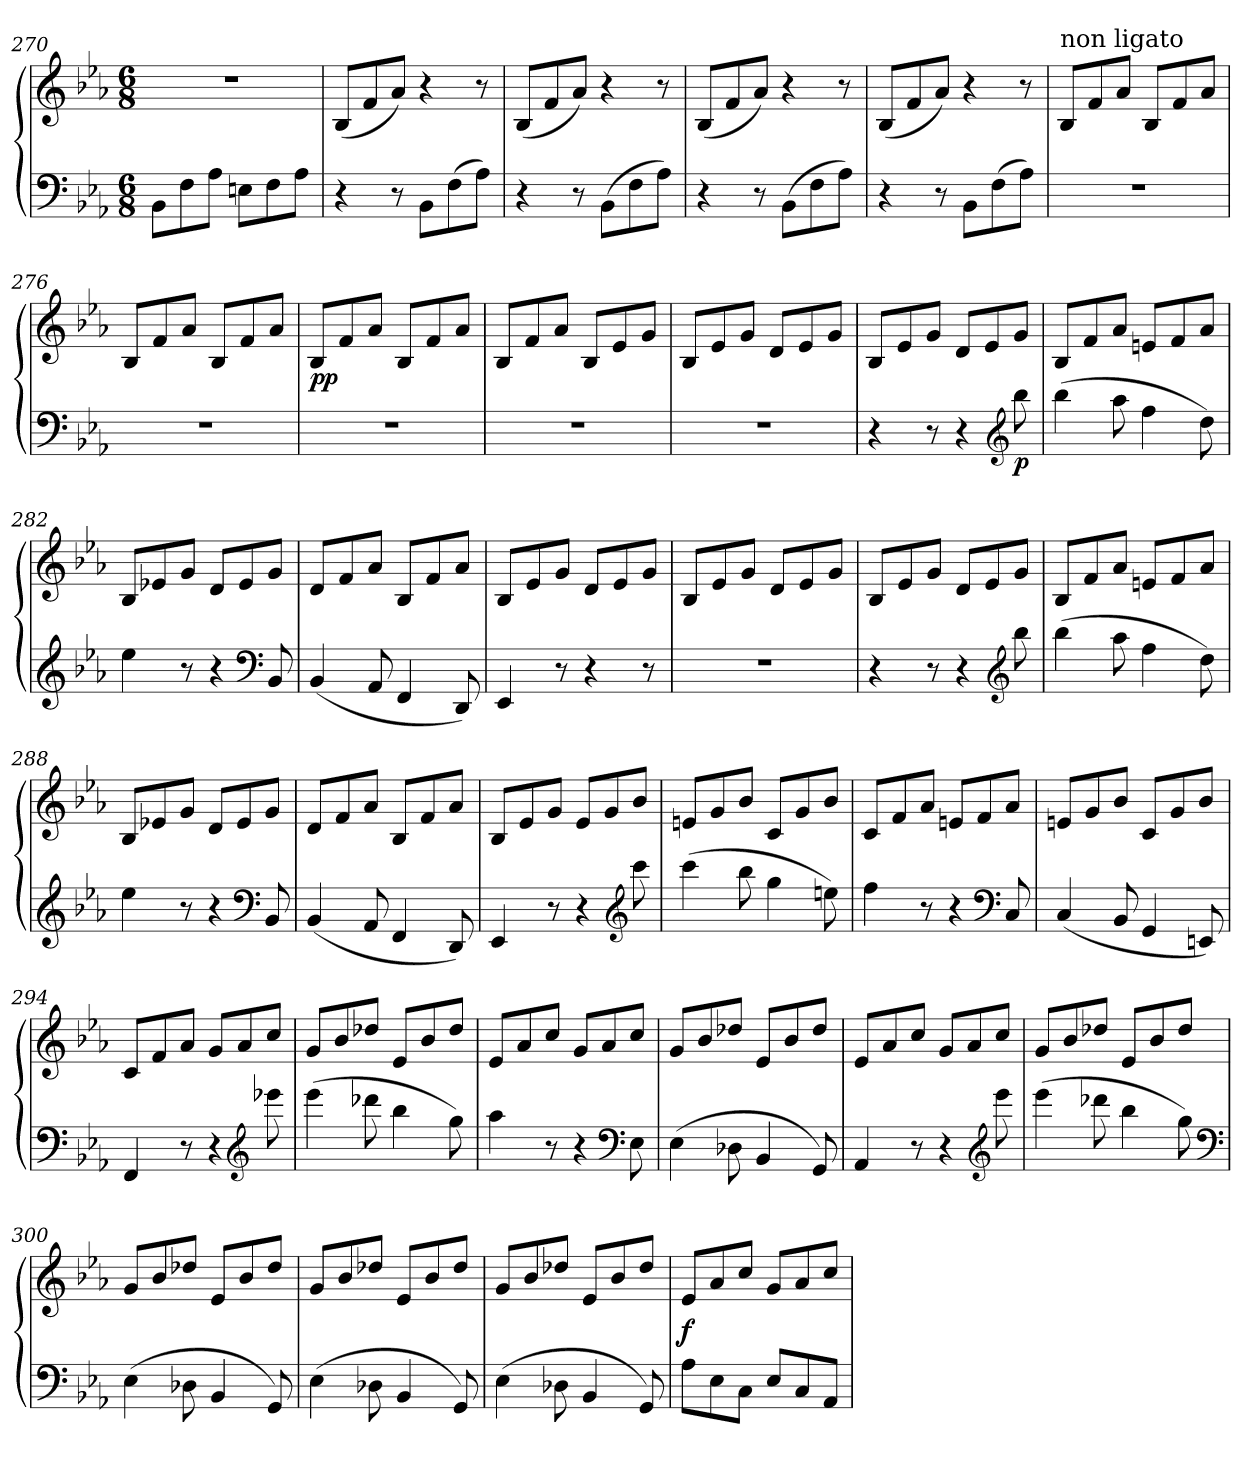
**kern	**kern	**dynam
*part1	*part1	*part1
*staff2	*staff1	*staff1/2
*clefF4	*clefG2	*
*k[b-e-a-]	*k[b-e-a-]	*
*M6/8	*M6/8	*
=270	=270	=270
8BB-\L	2.rdd	.
8F\	.	.
8A-\J	.	.
8En\L	.	.
8F\	.	.
8A-\J	.	.
!!LO:LB:g=z
=271	=271	=271
4r	(<8B-/L	.
.	8f/	.
8r	8a-/J)	.
8BB-\L	4r	cresc.
(>8F\	.	.
8A-\J)	8r	.
=272	=272	=272
4r	(<8B-/L	.
.	8f/	.
8r	8a-/J)	.
(>8BB-\L	4r	.
8F\	.	.
8A-\J)	8r	.
=273	=273	=273
4r	(<8B-/L	.
.	8f/	.
8r	8a-/J)	.
(>8BB-\L	4r	.
8F\	.	.
8A-\J)	8r	.
=274	=274	=274
4r	(<8B-/L	.
.	8f/	.
8r	8a-/J)	.
8BB-\L	4r	.
(>8F\	.	.
8A-\J)	8r	.
=275	=275	=275
!	!LO:TX:a:t=non ligato	!
2.rF	8B-/L	decresc.
.	8f/	.
.	8a-/J	.
.	8B-/L	.
.	8f/	.
.	8a-/J	.
=276	=276	=276
2.rF	8B-/L	.
.	8f/	.
.	8a-/J	.
.	8B-/L	.
.	8f/	.
.	8a-/J	.
=277	=277	=277
2.rF	8B-/L	pp
.	8f/	.
.	8a-/J	.
.	8B-/L	.
.	8f/	.
.	8a-/J	.
!!LO:LB:g=z
=278	=278	=278
2.rF	8B-/L	.
.	8f/	.
.	8a-/J	.
.	8B-/L	.
.	8e-/	.
.	8g/J	.
=279	=279	=279
2.rF	8B-/L	.
.	8e-/	.
.	8g/J	.
.	8d/L	.
.	8e-/	.
.	8g/J	.
=280	=280	=280
4r	8B-/L	.
.	8e-/	.
8r	8g/J	.
4r	8d/L	.
.	8e-/	.
*clefG2	*	*
!	!	!LO:DY:b=2
8bb-\	8g/J	p
=281	=281	=281
(>4bb-\	8B-/L	.
.	8f/	.
8aa-\	8a-/J	.
4ff\	8en/L	.
.	8f/	.
8dd\)	8a-/J	.
=282	=282	=282
4ee-\	8B-/L	.
.	8e-X/	.
8r	8g/J	.
4r	8d/L	.
.	8e-/	.
*clefF4	*	*
8BB-/	8g/J	.
=283	=283	=283
(<4BB-/	8d/L	.
.	8f/	.
8AA-/	8a-/J	.
4FF/	8B-/L	.
.	8f/	.
8DD/)	8a-/J	.
=284	=284	=284
4EE-/	8B-/L	.
.	8e-/	.
8r	8g/J	.
4r	8d/L	.
.	8e-/	.
8r	8g/J	.
!!LO:PB:g=z
=285	=285	=285
2.rF	8B-/L	.
.	8e-/	.
.	8g/J	.
.	8d/L	.
.	8e-/	.
.	8g/J	.
=286	=286	=286
4r	8B-/L	.
.	8e-/	.
8r	8g/J	.
4r	8d/L	.
.	8e-/	.
*clefG2	*	*
8bb-\	8g/J	.
=287	=287	=287
(>4bb-\	8B-/L	.
.	8f/	.
8aa-\	8a-/J	.
4ff\	8en/L	.
.	8f/	.
8dd\)	8a-/J	.
=288	=288	=288
4ee-\	8B-/L	.
.	8e-X/	.
8r	8g/J	.
4r	8d/L	.
.	8e-/	.
*clefF4	*	*
8BB-/	8g/J	.
=289	=289	=289
(<4BB-/	8d/L	.
.	8f/	.
8AA-/	8a-/J	.
4FF/	8B-/L	.
.	8f/	.
8DD/)	8a-/J	.
=290	=290	=290
4EE-/	8B-/L	.
.	8e-/	.
8r	8g/J	.
4r	8e-/L	.
.	8g/	.
*clefG2	*	*
8ccc\	8b-/J	.
=291	=291	=291
(>4ccc\	8en/L	.
.	8g/	.
8bb-\	8b-/J	.
4gg\	8c/L	.
.	8g/	.
8een\)	8b-/J	.
=292	=292	=292
4ff\	8c/L	.
.	8f/	.
8r	8a-/J	.
4r	8en/L	.
.	8f/	.
*clefF4	*	*
8C/	8a-/J	.
!!LO:LB:g=z
=293	=293	=293
(<4C/	8en/L	.
.	8g/	.
8BB-/	8b-/J	.
4GG/	8c/L	.
.	8g/	.
8EEn/)	8b-/J	.
=294	=294	=294
4FF/	8c/L	.
.	8f/	.
8r	8a-/J	.
4r	8g/L	.
.	8a-/	.
*clefG2	*	*
8eee-X\	8cc/J	.
=295	=295	=295
(>4eee-\	8g/L	.
.	8b-/	.
8ddd-X\	8dd-X/J	.
4bb-\	8e-/L	.
.	8b-/	.
8gg\)	8dd-/J	.
=296	=296	=296
4aa-\	8e-/L	.
.	8a-/	.
8r	8cc/J	.
4r	8g/L	.
.	8a-/	.
*clefF4	*	*
8E-\	8cc/J	.
=297	=297	=297
(>4E-\	8g/L	.
.	8b-/	.
8D-X\	8dd-X/J	.
4BB-/	8e-/L	.
.	8b-/	.
8GG/)	8dd-/J	.
=298	=298	=298
4AA-/	8e-/L	.
.	8a-/	.
8r	8cc/J	.
4r	8g/L	.
.	8a-/	.
*clefG2	*	*
8eee-\	8cc/J	.
=299	=299	=299
(>4eee-\	8g/L	.
.	8b-/	.
8ddd-X\	8dd-X/J	.
4bb-\	8e-/L	cresc.
.	8b-/	.
8gg\)	8dd-/J	.
*clefF4	*	*
=300	=300	=300
(>4E-\	8g/L	.
.	8b-/	.
8D-X\	8dd-X/J	.
4BB-/	8e-/L	.
.	8b-/	.
8GG/)	8dd-/J	.
!!LO:LB:g=z
=301	=301	=301
(>4E-\	8g/L	.
.	8b-/	.
8D-X\	8dd-X/J	.
4BB-/	8e-/L	.
.	8b-/	.
8GG/)	8dd-/J	.
=302	=302	=302
(>4E-\	8g/L	.
.	8b-/	.
8D-X\	8dd-X/J	.
4BB-/	8e-/L	.
.	8b-/	.
8GG/)	8dd-/J	.
=303	=303	=303
8A-\L	8e-/L	f
8E-\	8a-/	.
8C\J	8cc/J	.
8E-/L	8g/L	.
8C/	8a-/	.
8AA-/J	8cc/J	.
=	=	=
*-	*-	*-
